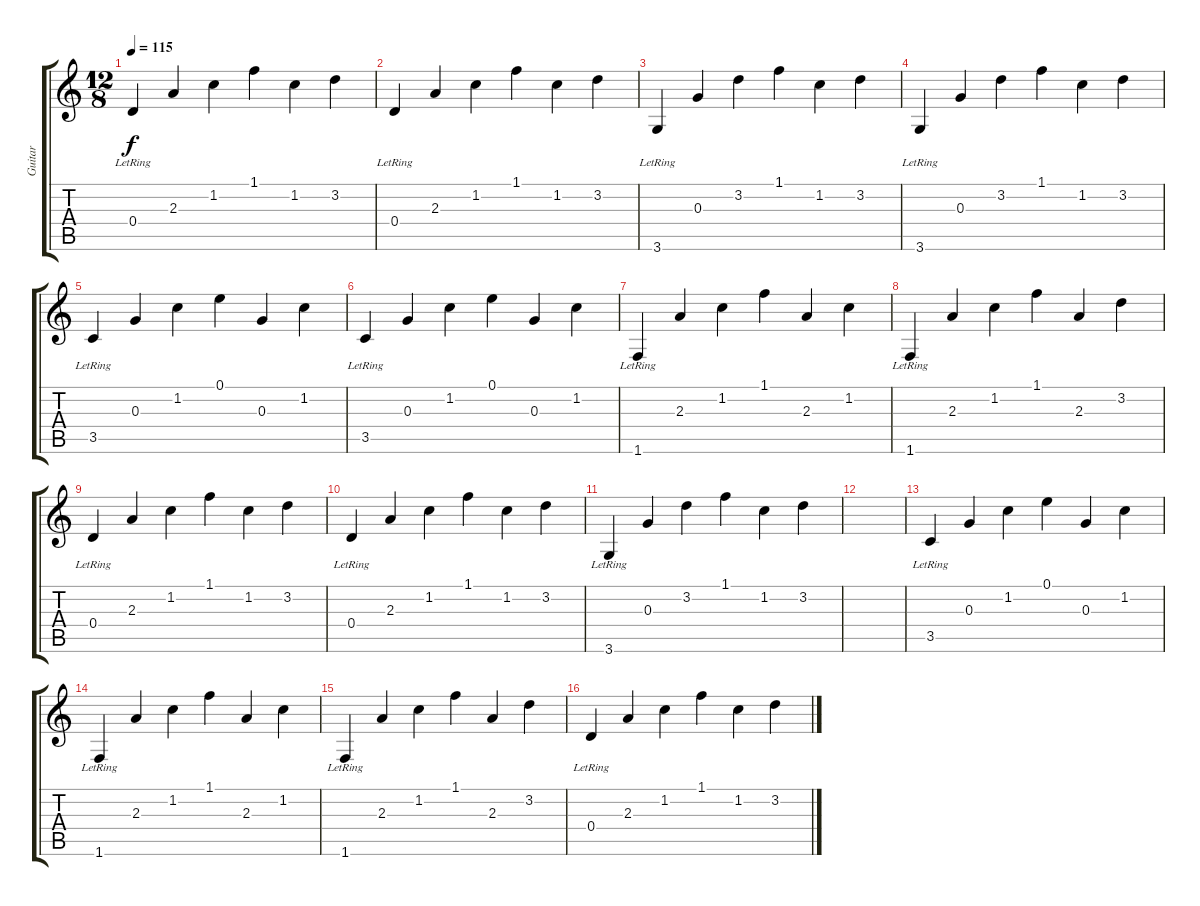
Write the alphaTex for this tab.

\track ("Guitar" "Guitar") {instrument electricguitarjazz}
\staff {score tabs}
\tuning (E4 B3 G3 D3 A2 E2) {hide}
\ts (12 8)
\tempo 115
\clef g2
\ks c
0.4{lr}.4{dy f} 2.3.4 1.2.4 1.1.4 1.2.4 3.2.4 |
0.4{lr}.4 2.3.4 1.2.4 1.1.4 1.2.4 3.2.4 |
3.6{lr}.4 0.3.4 3.2.4 1.1.4 1.2.4 3.2.4 |
3.6{lr}.4 0.3.4 3.2.4 1.1.4 1.2.4 3.2.4 |
3.5{lr}.4 0.3.4 1.2.4 0.1.4 0.3.4 1.2.4 |
3.5{lr}.4 0.3.4 1.2.4 0.1.4 0.3.4 1.2.4 |
1.6{lr}.4 2.3.4 1.2.4 1.1.4 2.3.4 1.2.4 |
1.6{lr}.4 2.3.4 1.2.4 1.1.4 2.3.4 3.2.4 |
0.4{lr}.4 2.3.4 1.2.4 1.1.4 1.2.4 3.2.4 |
0.4{lr}.4 2.3.4 1.2.4 1.1.4 1.2.4 3.2.4 |
3.6{lr}.4 0.3.4 3.2.4 1.1.4 1.2.4 3.2.4 |
|
3.5{lr}.4 0.3.4 1.2.4 0.1.4 0.3.4 1.2.4 |
1.6{lr}.4 2.3.4 1.2.4 1.1.4 2.3.4 1.2.4 |
1.6{lr}.4 2.3.4 1.2.4 1.1.4 2.3.4 3.2.4 |
0.4{lr}.4 2.3.4 1.2.4 1.1.4 1.2.4 3.2.4
